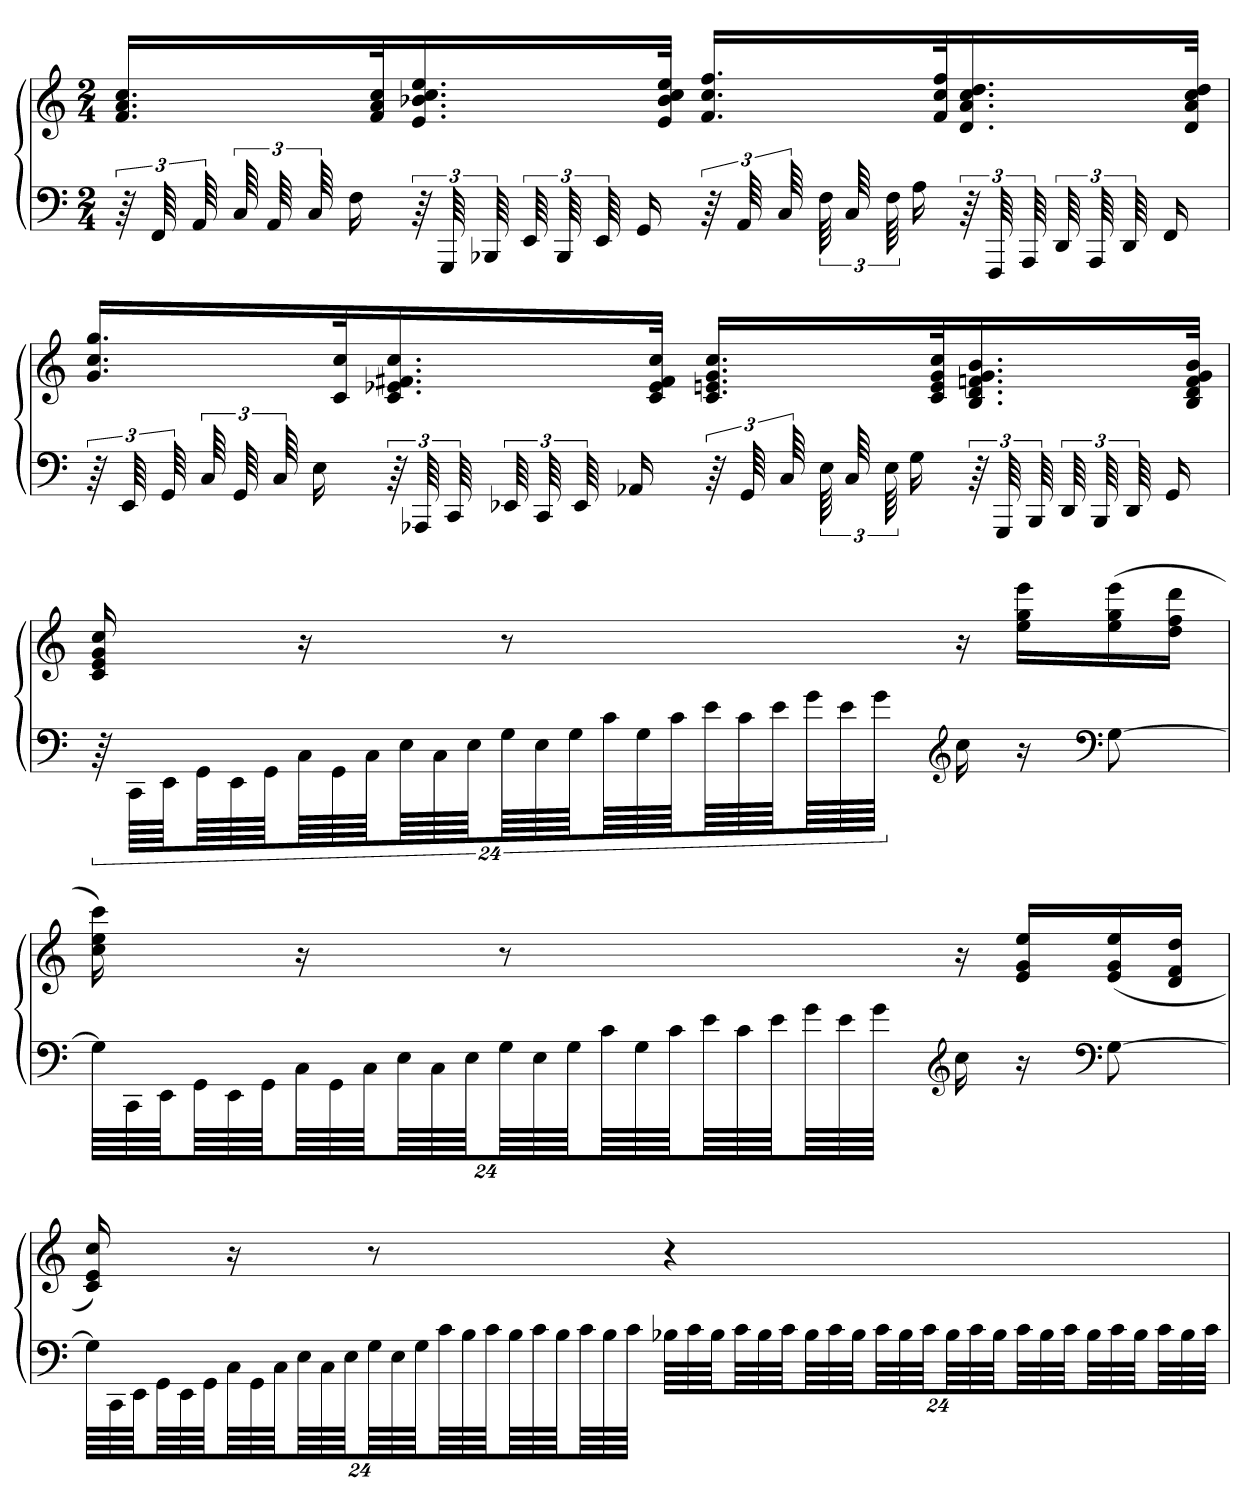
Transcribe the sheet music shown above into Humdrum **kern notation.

**kern	**kern
*part1	*part1
*staff2	*staff1
*clefF4	*clefG2
*M2/4	*M2/4
=	=
96r	16.f 16.a 16.ccLL
96FF	.
96AA	.
96C	.
96AA	.
96C	.
16F	.
.	32f 32a 32ccK
96r	16.e 16.b-X 16.cc 16.ee
96GGG	.
96BBB-X	.
96EE	.
96BBB-	.
96EE	.
16GG	.
.	32e 32b- 32cc 32eeJJk
96r	16.f 16.cc 16.ffLL
96AA	.
96C	.
96F	.
96C	.
96F	.
16A	.
.	32f 32cc 32ffK
96r	16.d 16.a 16.cc 16.dd
96FFF	.
96AAA	.
96DD	.
96AAA	.
96DD	.
16FF	.
.	32d 32a 32cc 32ddJJk
=	=
96r	16.g 16.cc 16.ggLL
96EE	.
96GG	.
96C	.
96GG	.
96C	.
16E	.
.	32c 32ccK
96r	16.c 16.e-X 16.f#X 16.cc
96AAA-X	.
96CC	.
96EE-X	.
96CC	.
96EE-	.
16AA-X	.
.	32c 32e- 32f# 32ccJJk
96r	16.c 16.en 16.g 16.ccLL
96GG	.
96C	.
96E	.
96C	.
96E	.
16G	.
.	32c 32e 32g 32ccK
96r	16.B 16.d 16.fn 16.g 16.b
96GGG	.
96BBB	.
96DD	.
96BBB	.
96DD	.
16GG	.
.	32B 32d 32f 32g 32bJJk
=	=
96r	16c 16e 16g 16cc
96CCLLLL	.
96EEJJJ	.
96GGLLL	.
96EE	.
96GGJJJ	.
96CLLL	16r
96GG	.
96CJJJ	.
96ELLL	.
96C	.
96EJJJ	.
96GLLL	8r
96E	.
96GJJJ	.
96cLLL	.
96G	.
96cJJJ	.
96eLLL	.
96c	.
96eJJJ	.
96gLLL	.
96e	.
96gJJJJ	.
*clefG2	*
16cc	16r
16r	16ee 16gg 16eeeLL
*clefF4	*
[8G	(16ee 16gg 16eee
.	16dd 16ff 16dddJJ
=	=
96GLLLL]	16cc 16ee 16ccc)
96CC	.
96EEJJJ	.
96GGLLL	.
96EE	.
96GGJJJ	.
96CLLL	16r
96GG	.
96CJJJ	.
96ELLL	.
96C	.
96EJJJ	.
96GLLL	8r
96E	.
96GJJJ	.
96cLLL	.
96G	.
96cJJJ	.
96eLLL	.
96c	.
96eJJJ	.
96gLLL	.
96e	.
96gJJJJ	.
*clefG2	*
16cc	16r
16r	16e 16g 16eeLL
*clefF4	*
[8G	(16e 16g 16ee
.	16d 16f 16ddJJ
=	=
96GLLLL]	16c 16e 16cc)
96CC	.
96EEJJJ	.
96GGLLL	.
96EE	.
96GGJJJ	.
96CLLL	16r
96GG	.
96CJJJ	.
96ELLL	.
96C	.
96EJJJ	.
96GLLL	8r
96E	.
96GJJJ	.
96cLLL	.
96B	.
96cJJJ	.
96BLLL	.
96c	.
96BJJJ	.
96cLLL	.
96B	.
96cJJJJ	.
96B-XLLLL	4r
96c	.
96B-JJJ	.
96cLLL	.
96B-	.
96cJJJ	.
96B-LLL	.
96c	.
96B-JJJ	.
96cLLL	.
96B-	.
96cJJJ	.
96B-LLL	.
96c	.
96B-JJJ	.
96cLLL	.
96B-	.
96cJJJ	.
96B-LLL	.
96c	.
96B-JJJ	.
96cLLL	.
96B-	.
96cJJJJ	.
=	=
*-	*-
